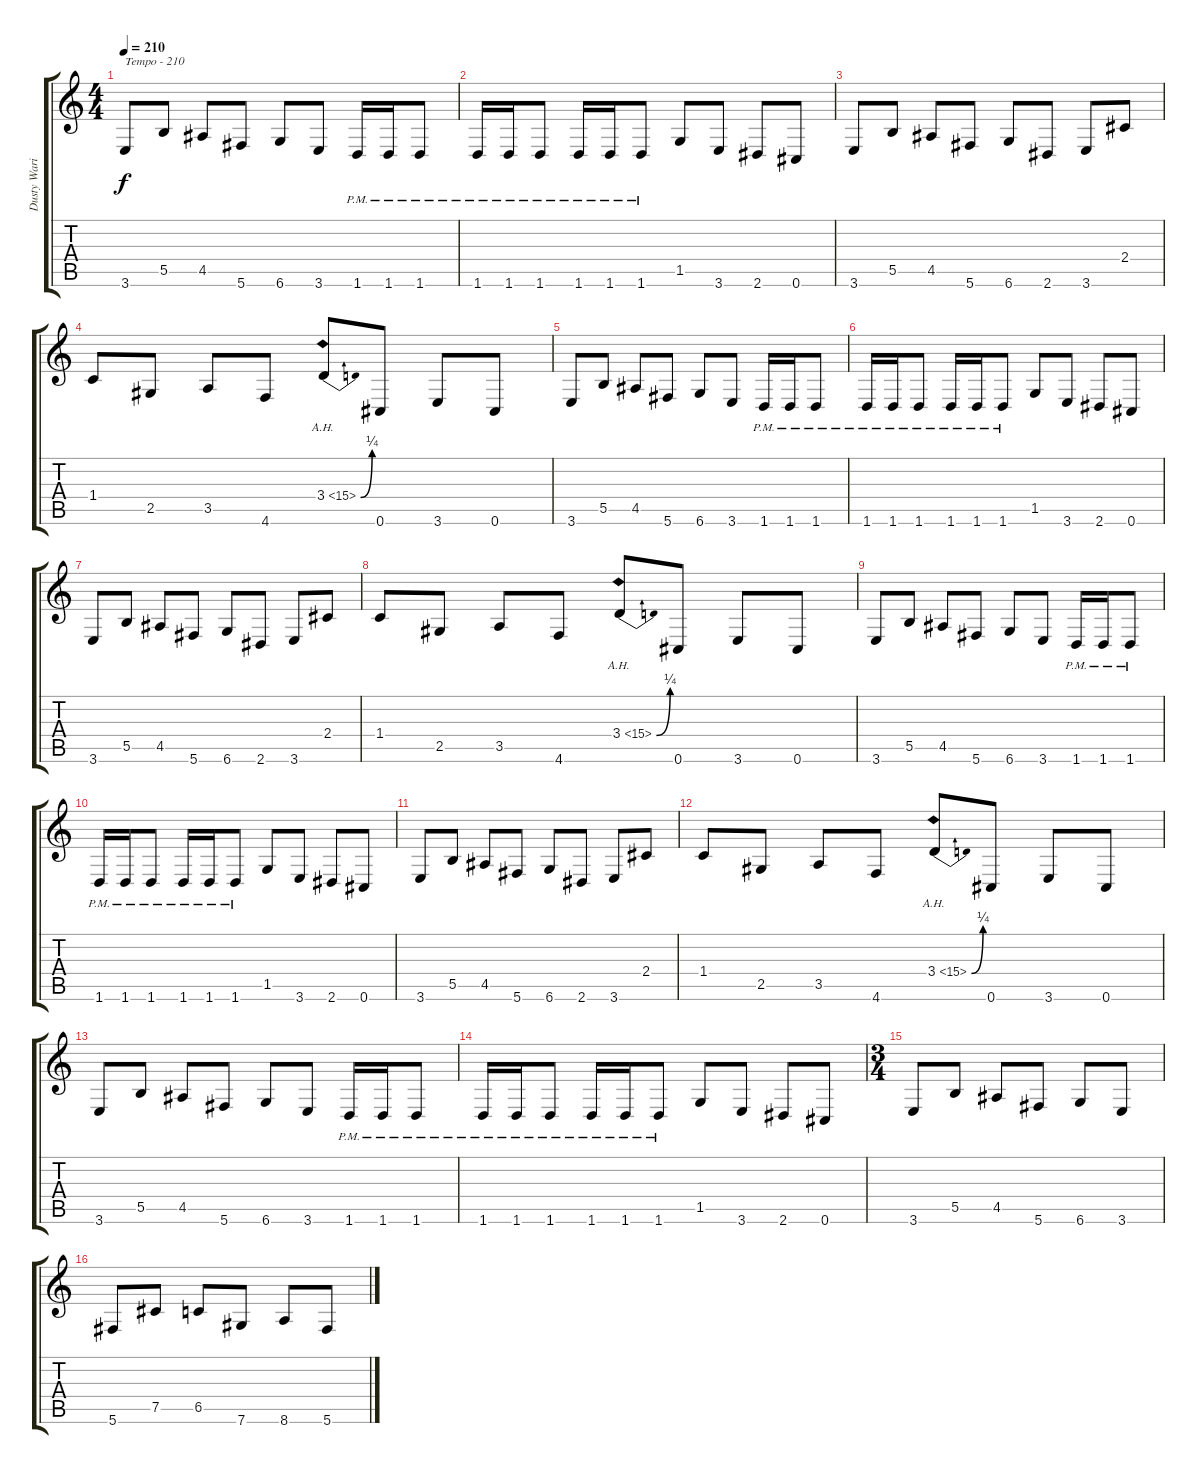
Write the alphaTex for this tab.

\track ("Dusty Waring" "Dusty Wari") {instrument distortionguitar}
\staff {score tabs}
\tuning (Db4 Ab3 E3 B2 Gb2 Db2) {hide}
\ts (4 4)
\tempo 210
\clef g2
\ks c
3.6.8{txt "Tempo - 210" dy f} 5.5.8 4.5.8 5.6.8 6.6.8 3.6.8 1.6{pm}.16 1.6{pm}.16 1.6{pm}.8 |
1.6{pm}.16 1.6{pm}.16 1.6{pm}.8 1.6{pm}.16 1.6{pm}.16 1.6{pm}.8 1.5.8 3.6.8 2.6.8 0.6.8 |
3.6.8 5.5.8 4.5.8 5.6.8 6.6.8 2.6.8 3.6.8 2.4.8 |
1.4.8 2.5.8 3.5.8 4.6.8 3.4{be (bend 0 0 60 1) ah 12}.8 0.6.8 3.6.8 0.6.8 |
3.6.8 5.5.8 4.5.8 5.6.8 6.6.8 3.6.8 1.6{pm}.16 1.6{pm}.16 1.6{pm}.8 |
1.6{pm}.16 1.6{pm}.16 1.6{pm}.8 1.6{pm}.16 1.6{pm}.16 1.6{pm}.8 1.5.8 3.6.8 2.6.8 0.6.8 |
3.6.8 5.5.8 4.5.8 5.6.8 6.6.8 2.6.8 3.6.8 2.4.8 |
1.4.8 2.5.8 3.5.8 4.6.8 3.4{be (bend 0 0 60 1) ah 12}.8 0.6.8 3.6.8 0.6.8 |
3.6.8 5.5.8 4.5.8 5.6.8 6.6.8 3.6.8 1.6{pm}.16 1.6{pm}.16 1.6{pm}.8 |
1.6{pm}.16 1.6{pm}.16 1.6{pm}.8 1.6{pm}.16 1.6{pm}.16 1.6{pm}.8 1.5.8 3.6.8 2.6.8 0.6.8 |
3.6.8 5.5.8 4.5.8 5.6.8 6.6.8 2.6.8 3.6.8 2.4.8 |
1.4.8 2.5.8 3.5.8 4.6.8 3.4{be (bend 0 0 60 1) ah 12}.8 0.6.8 3.6.8 0.6.8 |
3.6.8 5.5.8 4.5.8 5.6.8 6.6.8 3.6.8 1.6{pm}.16 1.6{pm}.16 1.6{pm}.8 |
1.6{pm}.16 1.6{pm}.16 1.6{pm}.8 1.6{pm}.16 1.6{pm}.16 1.6{pm}.8 1.5.8 3.6.8 2.6.8 0.6.8 |
\ts (3 4)
3.6.8 5.5.8 4.5.8 5.6.8 6.6.8 3.6.8 |
5.6.8 7.5.8 6.5.8 7.6.8 8.6.8 5.6.8
